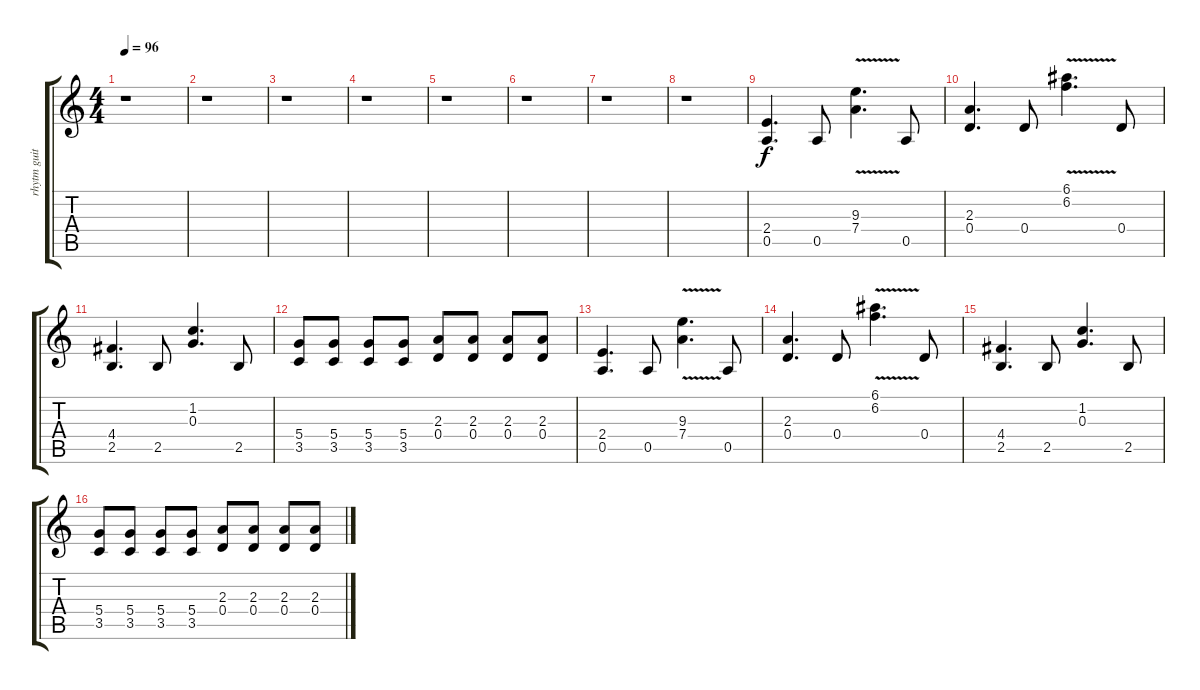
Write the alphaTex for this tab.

\track ("rhytm guitar" "rhytm guit") {instrument distortionguitar}
\staff {score tabs}
\tuning (E4 B3 G3 D3 A2 E2) {hide}
\ts (4 4)
\tempo 96
\clef g2
\ks c
r.1{dy f} |
r.1 |
r.1 |
r.1 |
r.1 |
r.1 |
r.1 |
r.1 |
(2.4 0.5).4{d} 0.5.8 (9.3{v} 7.4).4{d} 0.5.8 |
(2.3 0.4).4{d} 0.4.8 (6.1 6.2{v}).4{d} 0.4.8 |
(4.4 2.5).4{d} 2.5.8 (1.2 0.3).4{d} 2.5.8 |
(5.4 3.5).8 (5.4 3.5).8 (5.4 3.5).8 (5.4 3.5).8 (2.3 0.4).8 (2.3 0.4).8 (2.3 0.4).8 (2.3 0.4).8 |
(2.4 0.5).4{d} 0.5.8 (9.3{v} 7.4).4{d} 0.5.8 |
(2.3 0.4).4{d} 0.4.8 (6.1 6.2{v}).4{d} 0.4.8 |
(4.4 2.5).4{d} 2.5.8 (1.2 0.3).4{d} 2.5.8 |
(5.4 3.5).8 (5.4 3.5).8 (5.4 3.5).8 (5.4 3.5).8 (2.3 0.4).8 (2.3 0.4).8 (2.3 0.4).8 (2.3 0.4).8
